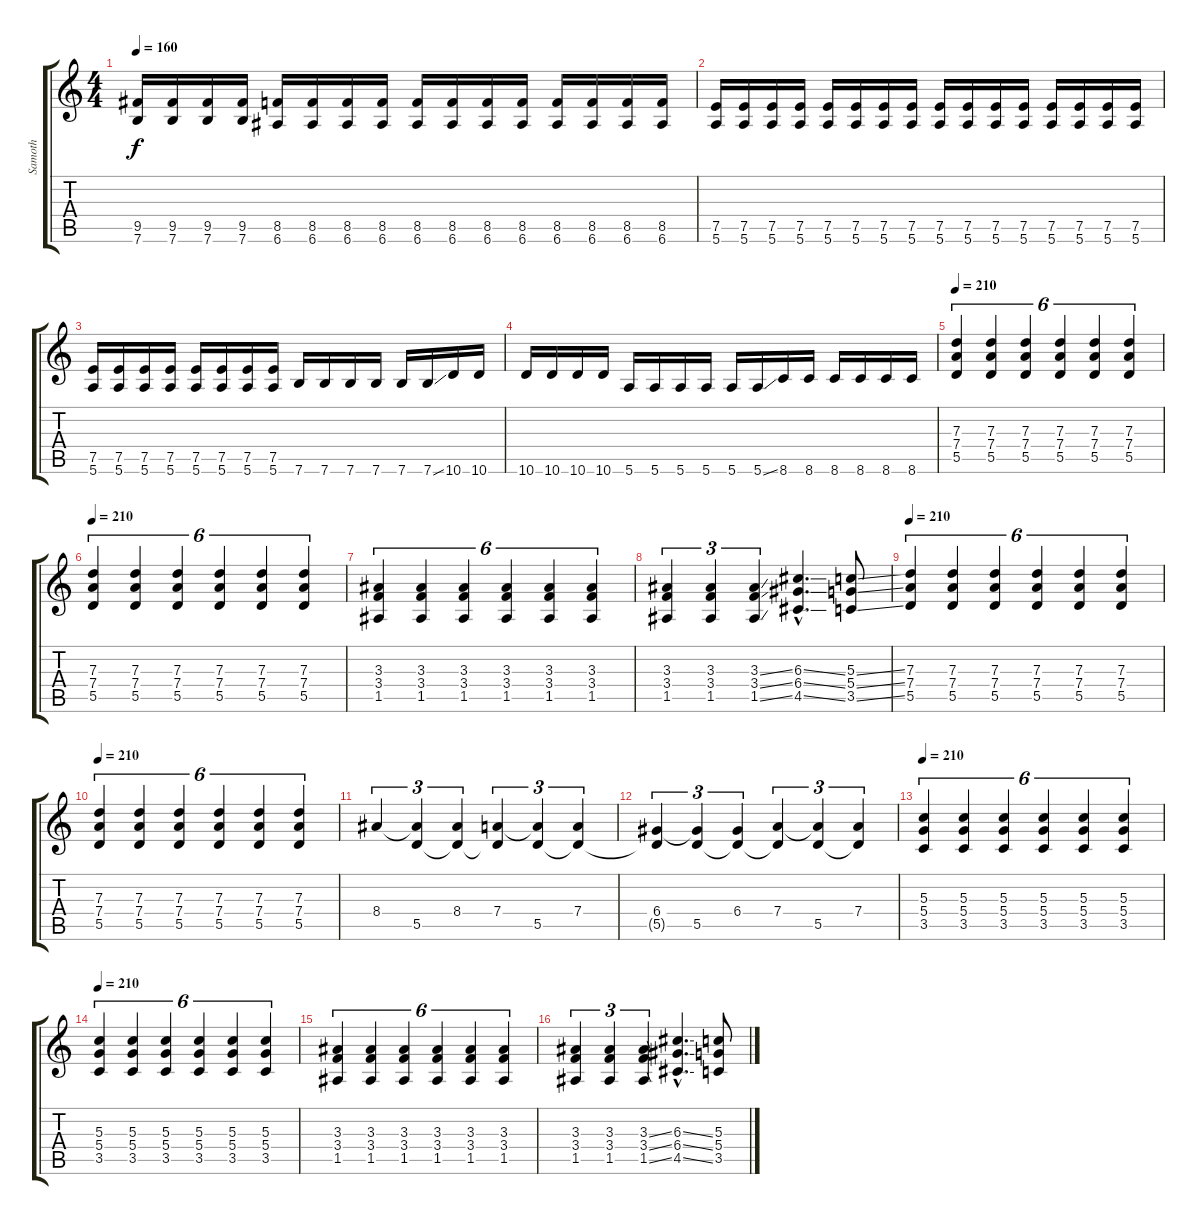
\track ("Samoth" "Samoth") {instrument distortionguitar}
\staff {score tabs}
\tuning (E4 B3 G3 D3 A2 E2) {hide}
\ts (4 4)
\tempo 160
\clef g2
\ks c
(9.5 7.6).16{dy f} (9.5 7.6).16 (9.5 7.6).16 (9.5 7.6).16 (8.5 6.6).16 (8.5 6.6).16 (8.5 6.6).16 (8.5 6.6).16 (8.5 6.6).16 (8.5 6.6).16 (8.5 6.6).16 (8.5 6.6).16 (8.5 6.6).16 (8.5 6.6).16 (8.5 6.6).16 (8.5 6.6).16 |
(7.5 5.6).16 (7.5 5.6).16 (7.5 5.6).16 (7.5 5.6).16 (7.5 5.6).16 (7.5 5.6).16 (7.5 5.6).16 (7.5 5.6).16 (7.5 5.6).16 (7.5 5.6).16 (7.5 5.6).16 (7.5 5.6).16 (7.5 5.6).16 (7.5 5.6).16 (7.5 5.6).16 (7.5 5.6).16 |
(7.5 5.6).16 (7.5 5.6).16 (7.5 5.6).16 (7.5 5.6).16 (7.5 5.6).16 (7.5 5.6).16 (7.5 5.6).16 (7.5 5.6).16 7.6.16 7.6.16 7.6.16 7.6.16 7.6.16 7.6{ss}.16 10.6.16 10.6.16 |
10.6.16 10.6.16 10.6.16 10.6.16 5.6.16 5.6.16 5.6.16 5.6.16 5.6.16 5.6{ss}.16 8.6.16 8.6.16 8.6.16 8.6.16 8.6.16 8.6.16 |
\tempo 210
(7.3 7.4 5.5).4{tu (6 4)} (7.3 7.4 5.5).4{tu (6 4)} (7.3 7.4 5.5).4{tu (6 4)} (7.3 7.4 5.5).4{tu (6 4)} (7.3 7.4 5.5).4{tu (6 4)} (7.3 7.4 5.5).4{tu (6 4)} |
\tempo 210
(7.3 7.4 5.5).4{tu (6 4)} (7.3 7.4 5.5).4{tu (6 4)} (7.3 7.4 5.5).4{tu (6 4)} (7.3 7.4 5.5).4{tu (6 4)} (7.3 7.4 5.5).4{tu (6 4)} (7.3 7.4 5.5).4{tu (6 4)} |
(3.3 3.4 1.5).4{tu (6 4)} (3.3 3.4 1.5).4{tu (6 4)} (3.3 3.4 1.5).4{tu (6 4)} (3.3 3.4 1.5).4{tu (6 4)} (3.3 3.4 1.5).4{tu (6 4)} (3.3 3.4 1.5).4{tu (6 4)} |
(3.3 3.4 1.5).4{tu (3 2)} (3.3 3.4 1.5).4{tu (3 2)} (3.3{ss} 3.4{ss} 1.5{ss}).4{tu (3 2)} (6.3{ss hac} 6.4{ss hac} 4.5{ss hac}).4{d} (5.3{ss} 5.4{ss} 3.5{ss}).8 |
\tempo 210
(7.3 7.4 5.5).4{tu (6 4)} (7.3 7.4 5.5).4{tu (6 4)} (7.3 7.4 5.5).4{tu (6 4)} (7.3 7.4 5.5).4{tu (6 4)} (7.3 7.4 5.5).4{tu (6 4)} (7.3 7.4 5.5).4{tu (6 4)} |
\tempo 210
(7.3 7.4 5.5).4{tu (6 4)} (7.3 7.4 5.5).4{tu (6 4)} (7.3 7.4 5.5).4{tu (6 4)} (7.3 7.4 5.5).4{tu (6 4)} (7.3 7.4 5.5).4{tu (6 4)} (7.3 7.4 5.5).4{tu (6 4)} |
8.4.4{tu (3 2)} (8.4{t} 5.5).4{tu (3 2)} (8.4 5.5{t}).4{tu (3 2)} (7.4 5.5{t}).4{tu (3 2)} (7.4{t} 5.5).4{tu (3 2)} (7.4 5.5{t}).4{tu (3 2)} |
(6.4 5.5{t}).4{tu (3 2)} (6.4{t} 5.5).4{tu (3 2)} (6.4 5.5{t}).4{tu (3 2)} (7.4 5.5{t}).4{tu (3 2)} (7.4{t} 5.5).4{tu (3 2)} (7.4 5.5{t}).4{tu (3 2)} |
\tempo 210
(5.3 5.4 3.5).4{tu (6 4)} (5.3 5.4 3.5).4{tu (6 4)} (5.3 5.4 3.5).4{tu (6 4)} (5.3 5.4 3.5).4{tu (6 4)} (5.3 5.4 3.5).4{tu (6 4)} (5.3 5.4 3.5).4{tu (6 4)} |
\tempo 210
(5.3 5.4 3.5).4{tu (6 4)} (5.3 5.4 3.5).4{tu (6 4)} (5.3 5.4 3.5).4{tu (6 4)} (5.3 5.4 3.5).4{tu (6 4)} (5.3 5.4 3.5).4{tu (6 4)} (5.3 5.4 3.5).4{tu (6 4)} |
(3.3 3.4 1.5).4{tu (6 4)} (3.3 3.4 1.5).4{tu (6 4)} (3.3 3.4 1.5).4{tu (6 4)} (3.3 3.4 1.5).4{tu (6 4)} (3.3 3.4 1.5).4{tu (6 4)} (3.3 3.4 1.5).4{tu (6 4)} |
(3.3 3.4 1.5).4{tu (3 2)} (3.3 3.4 1.5).4{tu (3 2)} (3.3{ss} 3.4{ss} 1.5{ss}).4{tu (3 2)} (6.3{ss hac} 6.4{ss hac} 4.5{ss hac}).4{d} (5.3{ss} 5.4{ss} 3.5{ss}).8
